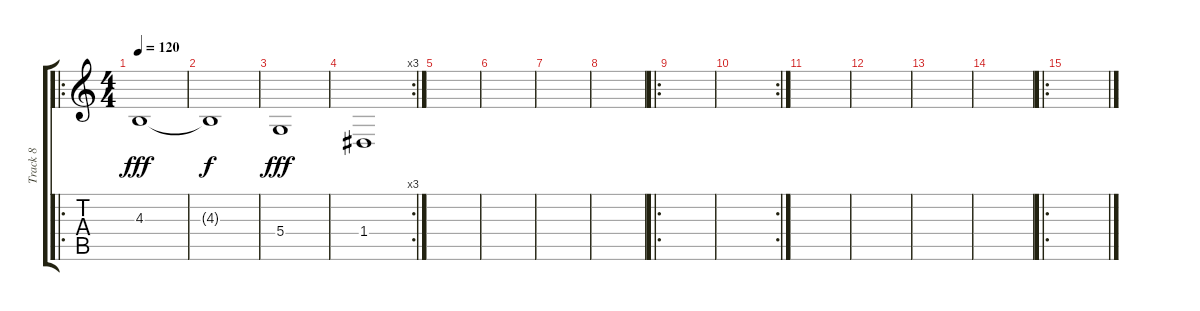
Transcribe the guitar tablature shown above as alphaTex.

\track ("Track 8" "Track 8") {instrument stringensemble2}
\staff {score tabs}
\tuning (E4 B3 G3 D3 A2 E2) {hide}
\ro
\ts (4 4)
\tempo 120
\clef g2
\ks c
4.3.1{dy fff} |
4.3{t}.1{dy f} |
5.4.1{dy fff} |
\rc 3
1.4.1 |
|
|
|
|
\ro
|
\rc 2
|
|
|
|
|
\ro
